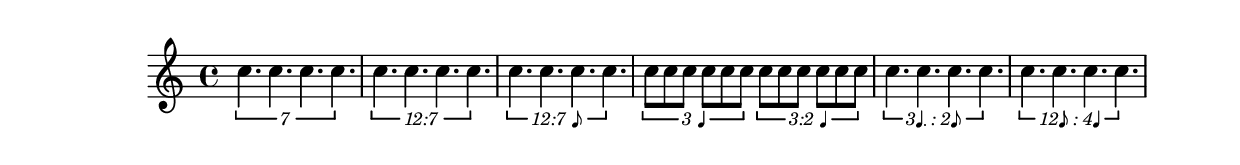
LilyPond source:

%% DO NOT EDIT this file manually; it is automatically
%% generated from LSR http://lsr.dsi.unimi.it
%% Make any changes in LSR itself, or in Documentation/snippets/new/ ,
%% and then run scripts/auxiliar/makelsr.py
%%
%% This file is in the public domain.
\version "2.16.0"

\header {
  lsrtags = "rhythms"

  texidoc = "
LilyPond also provides formatting functions to print tuplet numbers
different than the actual fraction, as well as to append a note value
to the tuplet number or tuplet fraction.

"
  doctitle = "Non-default tuplet numbers"
} % begin verbatim

\relative c'' {
  \once \override TupletNumber #'text =
    #(tuplet-number::non-default-tuplet-denominator-text 7)
  \times 2/3  { c4. c4. c4. c4. }
  \once \override TupletNumber #'text =
    #(tuplet-number::non-default-tuplet-fraction-text 12 7)
  \times 2/3  { c4. c4. c4. c4. }
  \once \override TupletNumber #'text =
    #(tuplet-number::append-note-wrapper
      (tuplet-number::non-default-tuplet-fraction-text 12 7) "8")
  \times 2/3  { c4. c4. c4. c4. }

  \once \override TupletNumber #'text =
    #(tuplet-number::append-note-wrapper
      tuplet-number::calc-denominator-text "4")
  \times 2/3  { c8 c8 c8 c8 c8 c8 }
  \once \override TupletNumber #'text =
    #(tuplet-number::append-note-wrapper
      tuplet-number::calc-fraction-text "4")
  \times 2/3  { c8 c8 c8 c8 c8 c8 }

  \once \override TupletNumber #'text =
    #(tuplet-number::fraction-with-notes "4." "8")
  \times 2/3  { c4. c4. c4. c4. }
  \once \override TupletNumber #'text =
    #(tuplet-number::non-default-fraction-with-notes 12 "8" 4 "4")
  \times 2/3  { c4. c4. c4. c4. }
}
